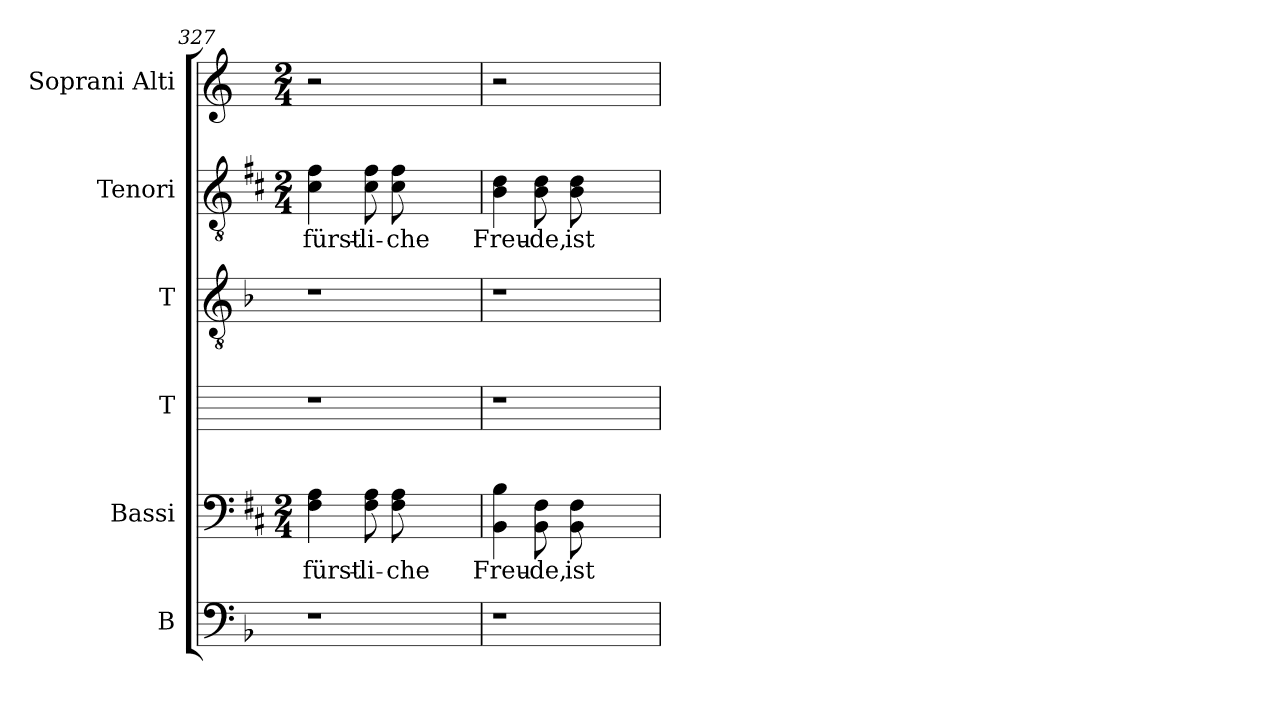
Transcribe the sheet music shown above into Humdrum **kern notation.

**kern	**kern	**text	**kern	**kern	**kern	**text	**kern
*part6	*part5	*part5	*part4	*part3	*part2	*part2	*part1
*staff6	*staff5	*staff5	*staff4	*staff3	*staff2	*staff2	*staff1
*I"B	*I"Bassi	*	*I"T	*I"T	*I"Tenori	*	*I"Soprani  Alti
*I'B	*I'B	*	*I'T	*I'T	*I'T	*	*I'S  A
!!LO:LB:g=z
*clefF4	*clefF4	*	*	*clefGv2	*clefGv2	*	*clefG2
*k[b-]	*k[f#c#]	*	*	*k[b-]	*k[f#c#]	*	*k[]
*F:	*D:	*	*	*F:	*D:	*	*C:
*	*M2/4	*	*	*	*M2/4	*	*M2/4
=327	=327	=327	=327	=327	=327	=327	=327
!	!	!LO:LY:b:cj	!	!	!	!LO:LY:b:cj	!
1r	4A\ 4F#\	fürst-	1r	1r	4f#\ 4c#\	fürst-	2r
!	!	!LO:LY:b	!	!	!	!LO:LY:b	!
.	8A\ 8F#\	-li-	.	.	8f#\ 8c#\	-li-	.
!	!	!LO:LY:b:rj	!	!	!	!LO:LY:b:rj	!
.	8A\ 8F#\	-che	.	.	8f#\ 8c#\	-che	.
.	2ryy	.	.	.	2ryy	.	2ryy
=328	=328	=328	=328	=328	=328	=328	=328
!	!	!LO:LY:b:cj	!	!	!	!LO:LY:b:cj	!
1r	4B\ 4BB\	Freu-	1r	1r	4d\ 4B\	Freu-	2r
!	!	!LO:LY:b:rj	!	!	!	!LO:LY:b:rj	!
.	8F#\ 8BB\	-de,	.	.	8d\ 8B\	-de,	.
!	!	!LO:LY:b:cj	!	!	!	!LO:LY:b:cj	!
.	8F#\ 8BB\	ist	.	.	8d\ 8B\	ist	.
.	2ryy	.	.	.	2ryy	.	2ryy
=	=	=	=	=	=	=	=
*-	*-	*-	*-	*-	*-	*-	*-
